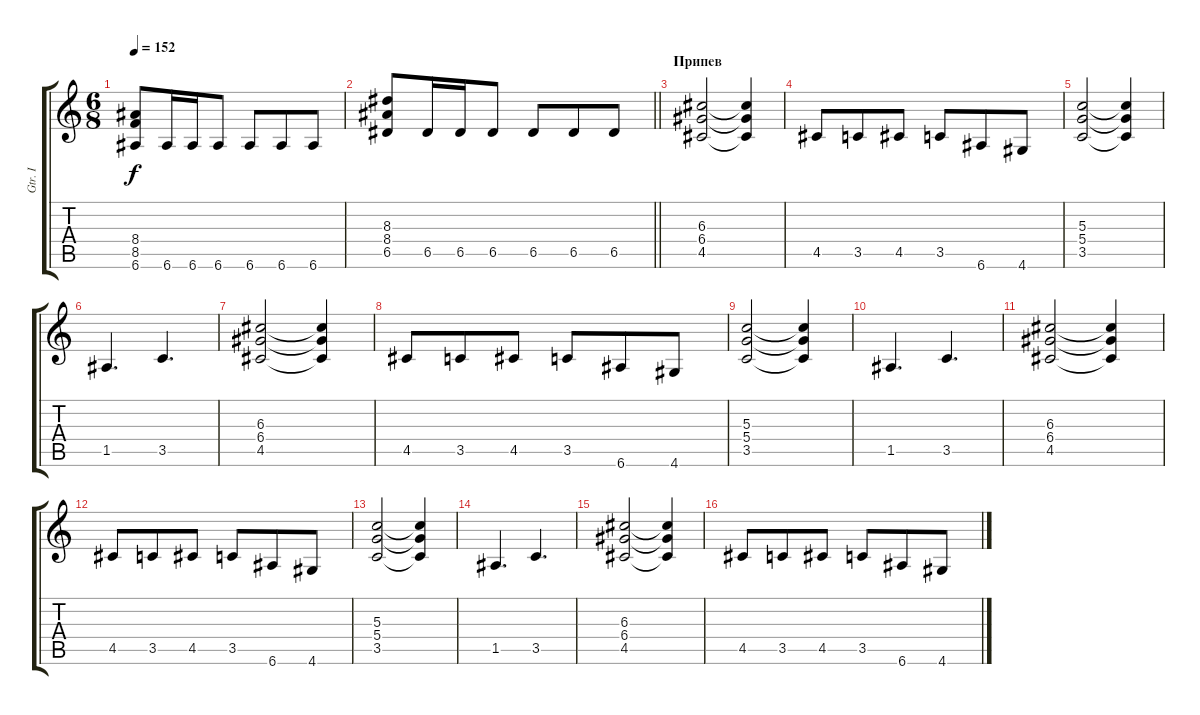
\track ("Gtr. I" "Gtr. I") {instrument distortionguitar}
\staff {score tabs}
\tuning (E4 B3 G3 D3 A2 E2) {hide}
\ts (6 8)
\tempo 152
\clef g2
\ks c
(8.4 8.5 6.6).8{dy f} 6.6.16 6.6.16 6.6.8 6.6.8 6.6.8 6.6.8 |
\barLineRight lightlight
(8.3 8.4 6.5).8 6.5.16 6.5.16 6.5.8 6.5.8 6.5.8 6.5.8 |
\section ("" "Припев")
(6.3 6.4 4.5).2 (6.3{t} 6.4{t} 4.5{t}).4 |
4.5.8 3.5.8 4.5.8 3.5.8 6.6.8 4.6.8 |
(5.3 5.4 3.5).2 (5.3{t} 5.4{t} 3.5{t}).4 |
1.5.4{d} 3.5.4{d} |
(6.3 6.4 4.5).2 (6.3{t} 6.4{t} 4.5{t}).4 |
4.5.8 3.5.8 4.5.8 3.5.8 6.6.8 4.6.8 |
(5.3 5.4 3.5).2 (5.3{t} 5.4{t} 3.5{t}).4 |
1.5.4{d} 3.5.4{d} |
(6.3 6.4 4.5).2 (6.3{t} 6.4{t} 4.5{t}).4 |
4.5.8 3.5.8 4.5.8 3.5.8 6.6.8 4.6.8 |
(5.3 5.4 3.5).2 (5.3{t} 5.4{t} 3.5{t}).4 |
1.5.4{d} 3.5.4{d} |
(6.3 6.4 4.5).2 (6.3{t} 6.4{t} 4.5{t}).4 |
4.5.8 3.5.8 4.5.8 3.5.8 6.6.8 4.6.8
